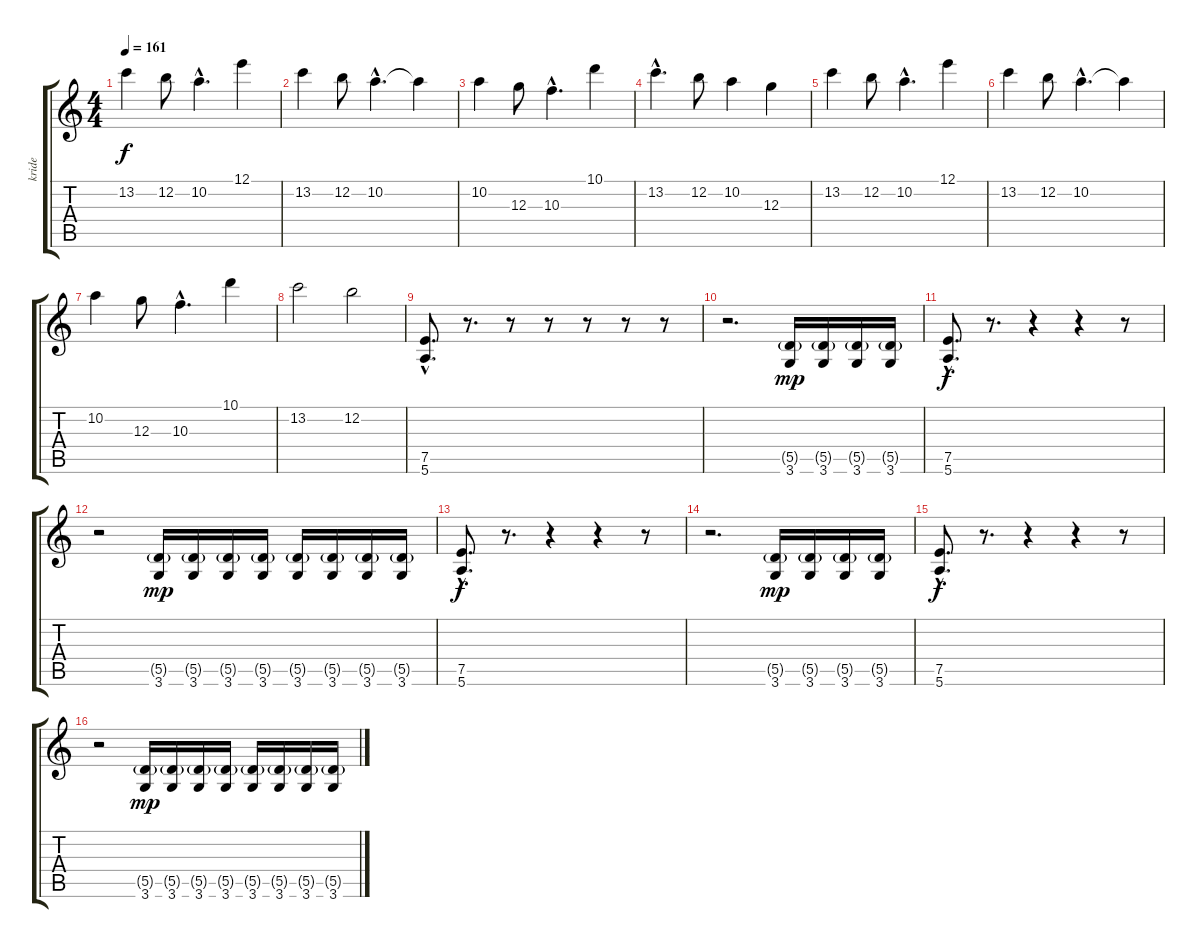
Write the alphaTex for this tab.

\track ("kride" "kride") {instrument distortionguitar}
\staff {score tabs}
\tuning (E4 B3 G3 D3 A2 E2) {hide}
\ts (4 4)
\tempo 161
\clef g2
\ks c
13.2.4{dy f volume 11} 12.2.8 10.2{hac}.4{d} 12.1.4 |
13.2.4 12.2.8 10.2{hac}.4{d} 10.2{t}.4 |
10.2.4 12.3.8 10.3{hac}.4{d} 10.1.4 |
13.2{hac}.4{d} 12.2.8 10.2.4 12.3.4 |
13.2.4 12.2.8 10.2{hac}.4{d} 12.1.4 |
13.2.4 12.2.8 10.2{hac}.4{d} 10.2{t}.4 |
10.2.4 12.3.8 10.3{hac}.4{d} 10.1.4 |
13.2.2 12.2.2 |
(7.5{hac} 5.6{hac}).8{d volume 13} r.8{d} r.8 r.8 r.8 r.8 r.8 |
r.2{d} (5.5{g} 3.6).16{dy mp} (5.5{g} 3.6).16 (5.5{g} 3.6).16 (5.5{g} 3.6).16 |
(7.5{hac} 5.6{hac}).8{d dy f} r.8{d} r.4 r.4 r.8 |
r.2 (5.5{g} 3.6).16{dy mp} (5.5{g} 3.6).16 (5.5{g} 3.6).16 (5.5{g} 3.6).16 (5.5{g} 3.6).16 (5.5{g} 3.6).16 (5.5{g} 3.6).16 (5.5{g} 3.6).16 |
(7.5{hac} 5.6{hac}).8{d dy f} r.8{d} r.4 r.4 r.8 |
r.2{d} (5.5{g} 3.6).16{dy mp} (5.5{g} 3.6).16 (5.5{g} 3.6).16 (5.5{g} 3.6).16 |
(7.5{hac} 5.6{hac}).8{d dy f} r.8{d} r.4 r.4 r.8 |
r.2 (5.5{g} 3.6).16{dy mp} (5.5{g} 3.6).16 (5.5{g} 3.6).16 (5.5{g} 3.6).16 (5.5{g} 3.6).16 (5.5{g} 3.6).16 (5.5{g} 3.6).16 (5.5{g} 3.6).16
